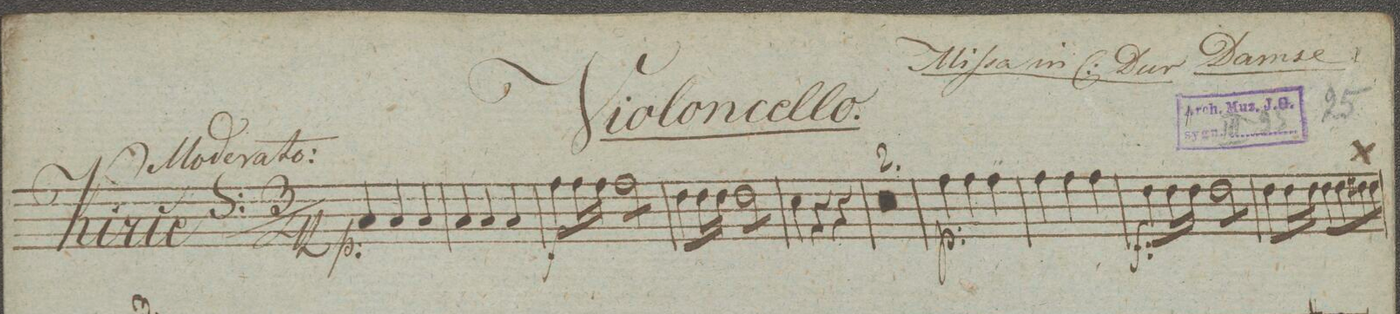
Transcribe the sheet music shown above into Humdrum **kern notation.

**kern	**dynam
*I"Violoncello.	*
*clefF4	*
*k[]	*
*M3/4	*
4C/	p
4C/	.
4C/	.
=2	=2
4C/	.
4C/	.
4C/	.
=3	=3
8A\L	f
16A\L	.
16A\JJ	.
*tremolo	*
8A\L	.
8A\	.
8A\	.
8A\J	.
*Xtremolo	*
=4	=4
8F\L	.
16F\L	.
16F\JJ	.
*tremolo	*
8F\L	.
8F\	.
8F\	.
8F\J	.
*Xtremolo	*
=5	=5
4E\	.
4r	.
4r	.
=6	=6
1.r	.
=7	=7
=8	=8
4A\	p
4A\	.
4A\	.
=9	=9
4A\	.
4A\	.
4A\	.
=10	=10
8F\L	f
16F\L	.
16F\JJ	.
*tremolo	*
8F\L	.
8F\	.
8F\	.
8F\J	.
*Xtremolo	*
=11	=11
8F\L	.
16F\L	.
16F\JJ	.
8F\L	.
8F\	.
8F#X\	.
8F#\J	.
=12	=12
*-	*-
